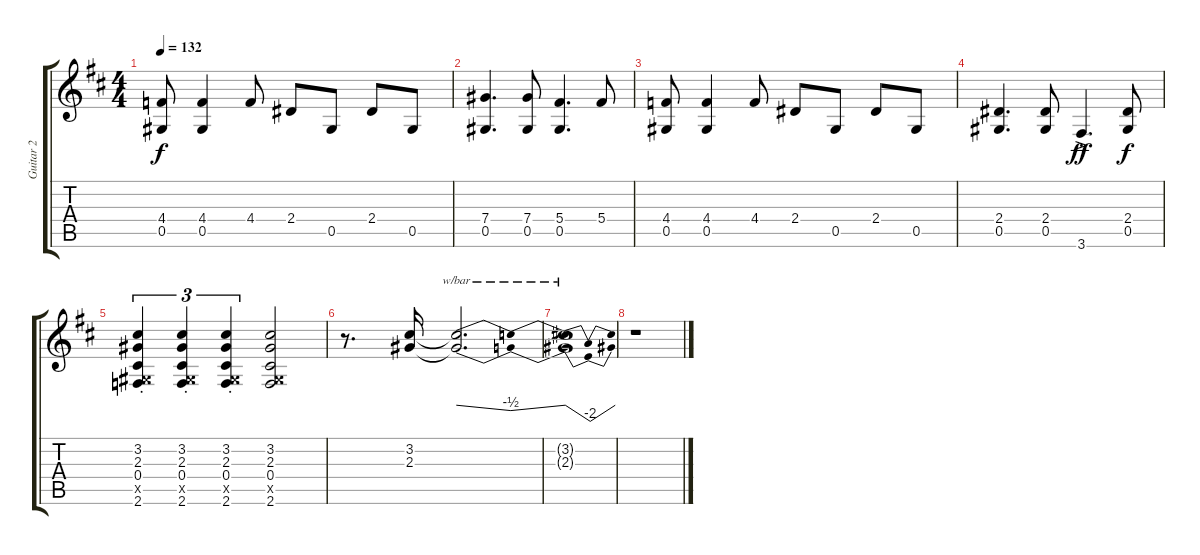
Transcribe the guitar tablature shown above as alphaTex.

\track ("Guitar 2" "Guitar 2") {instrument acousticguitarnylon}
\staff {score tabs}
\tuning (Eb4 Bb3 Gb3 Db3 Ab2 Eb2) {hide}
\ts (4 4)
\tempo 132
\clef g2
\ks d
(4.4 0.5).8{dy f} (4.4 0.5).4 4.4.8 2.4.8 0.5.8 2.4.8 0.5.8 |
(7.4 0.5).4{d} (7.4 0.5).8 (5.4 0.5).4{d} 5.4.8 |
(4.4 0.5).8 (4.4 0.5).4 4.4.8 2.4.8 0.5.8 2.4.8 0.5.8 |
(2.4 0.5).4{d} (2.4 0.5).8 3.6{ac}.4{d dy ff} (2.4 0.5).8{dy f} |
(3.2{st} 2.3{st} 0.4{st} 0.5{st x} 2.6{st}).4{tu (3 2)} (3.2{st} 2.3{st} 0.4{st} 0.5{st x} 2.6{st}).4{tu (3 2)} (3.2{st} 2.3{st} 0.4{st} 0.5{st x} 2.6{st}).4{tu (3 2)} (3.2 2.3 0.4 0.5{x} 2.6).2 |
r.8{d} (3.2 2.3).16 (3.2{t} 2.3{t}).2{d tbe (dip default 0 0 30 -2 60 0)} |
(3.2{t} 2.3{t}).1{tbe (dip default 0 0 30 -8 60 0)} |
r.1
